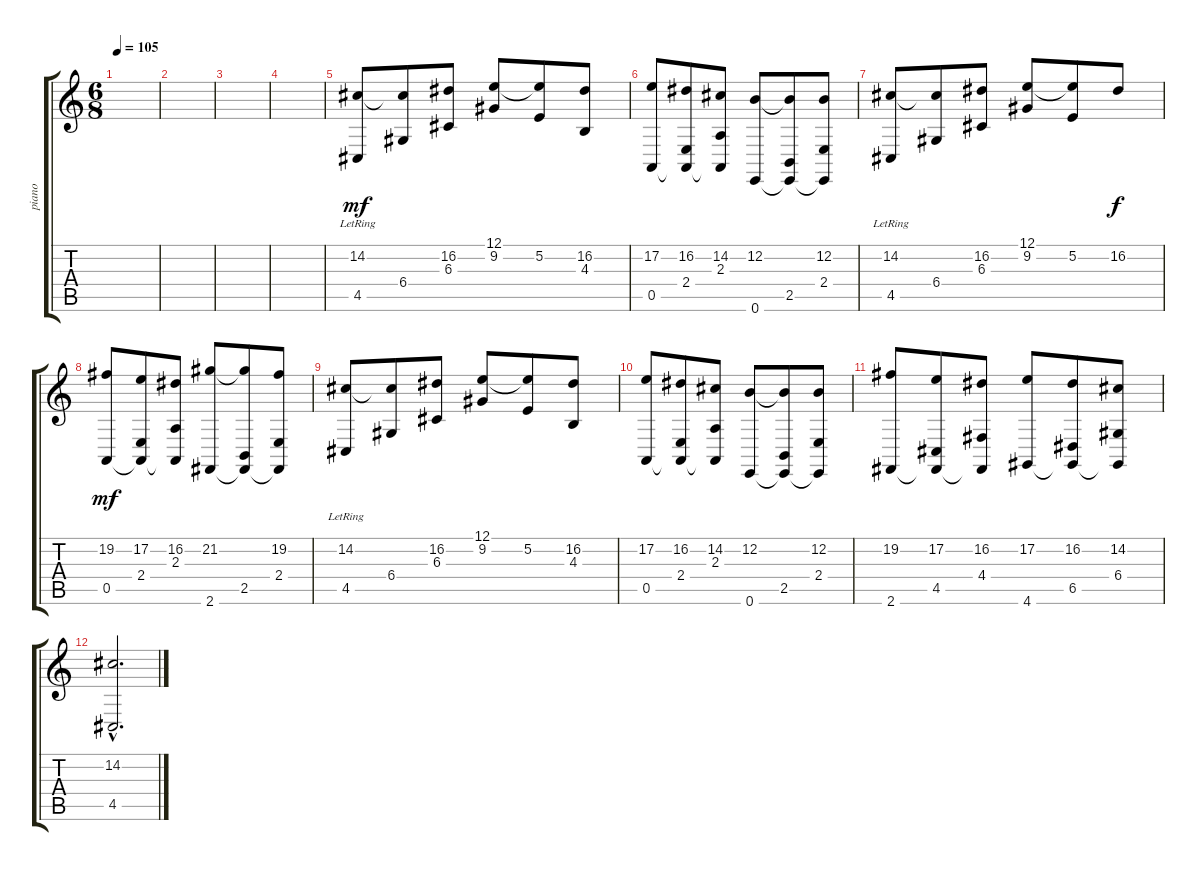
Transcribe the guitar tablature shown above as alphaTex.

\track ("piano" "piano") {instrument acousticgrandpiano}
\staff {score tabs}
\tuning (E4 B3 G3 D3 A2 E2) {hide}
\ts (6 8)
\tempo 105
\clef g2
\ks c
|
|
|
|
(14.2 4.5{lr}).8{dy mf instrument acousticgrandpiano} (14.2{t} 6.4).8 (16.2 6.3).8 (12.1 9.2).8 (12.1{t} 5.2).8 (16.2 4.3).8 |
(17.2 0.5).8 (16.2 2.4 0.5{t}).8 (14.2 2.3 0.5{t}).8 (12.2 0.6).8 (12.2{t} 2.5 0.6{t}).8 (12.2 2.4 0.6{t}).8 |
(14.2 4.5{lr}).8 (14.2{t} 6.4).8 (16.2 6.3).8 (12.1 9.2).8 (12.1{t} 5.2).8 16.2.8{dy f} |
(19.2 0.5).8{dy mf} (17.2 2.4 0.5{t}).8 (16.2 2.3 0.5{t}).8 (21.2 2.6).8 (21.2{t} 2.5 2.6{t}).8 (19.2 2.4 2.6{t}).8 |
(14.2 4.5{lr}).8 (14.2{t} 6.4).8 (16.2 6.3).8 (12.1 9.2).8 (12.1{t} 5.2).8 (16.2 4.3).8 |
(17.2 0.5).8 (16.2 2.4 0.5{t}).8 (14.2 2.3 0.5{t}).8 (12.2 0.6).8 (12.2{t} 2.5 0.6{t}).8 (12.2 2.4 0.6{t}).8 |
(19.2 2.6).8 (17.2 4.5 2.6{t}).8 (16.2 4.4 2.6{t}).8 (17.2 4.6).8 (16.2 6.5 4.6{t}).8 (14.2 6.4 4.6{t}).8 |
(14.2{hac} 4.5{hac}).2{d}
